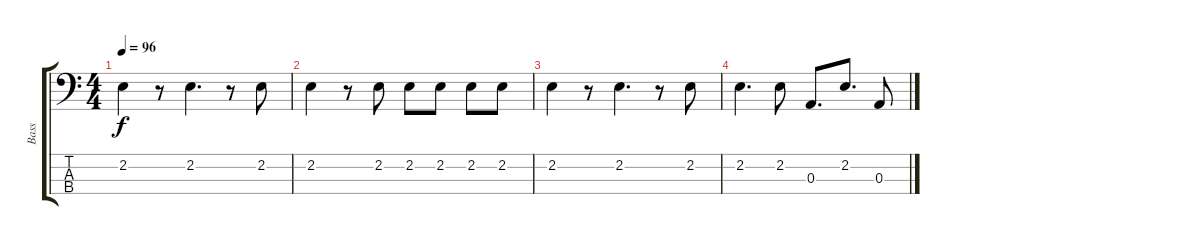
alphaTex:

\track ("Bass" "Bass") {instrument electricbassfinger}
\staff {score tabs}
\tuning (G2 D2 A1 E1) {hide}
\ts (4 4)
\tempo 96
\clef f4
\ks c
2.2.4{dy f} r.8 2.2.4{d} r.8 2.2.8 |
2.2.4 r.8 2.2.8 2.2.8 2.2.8 2.2.8 2.2.8 |
2.2.4 r.8 2.2.4{d} r.8 2.2.8 |
2.2.4{d} 2.2.8 0.3.8{d} 2.2.8{d} 0.3.8
